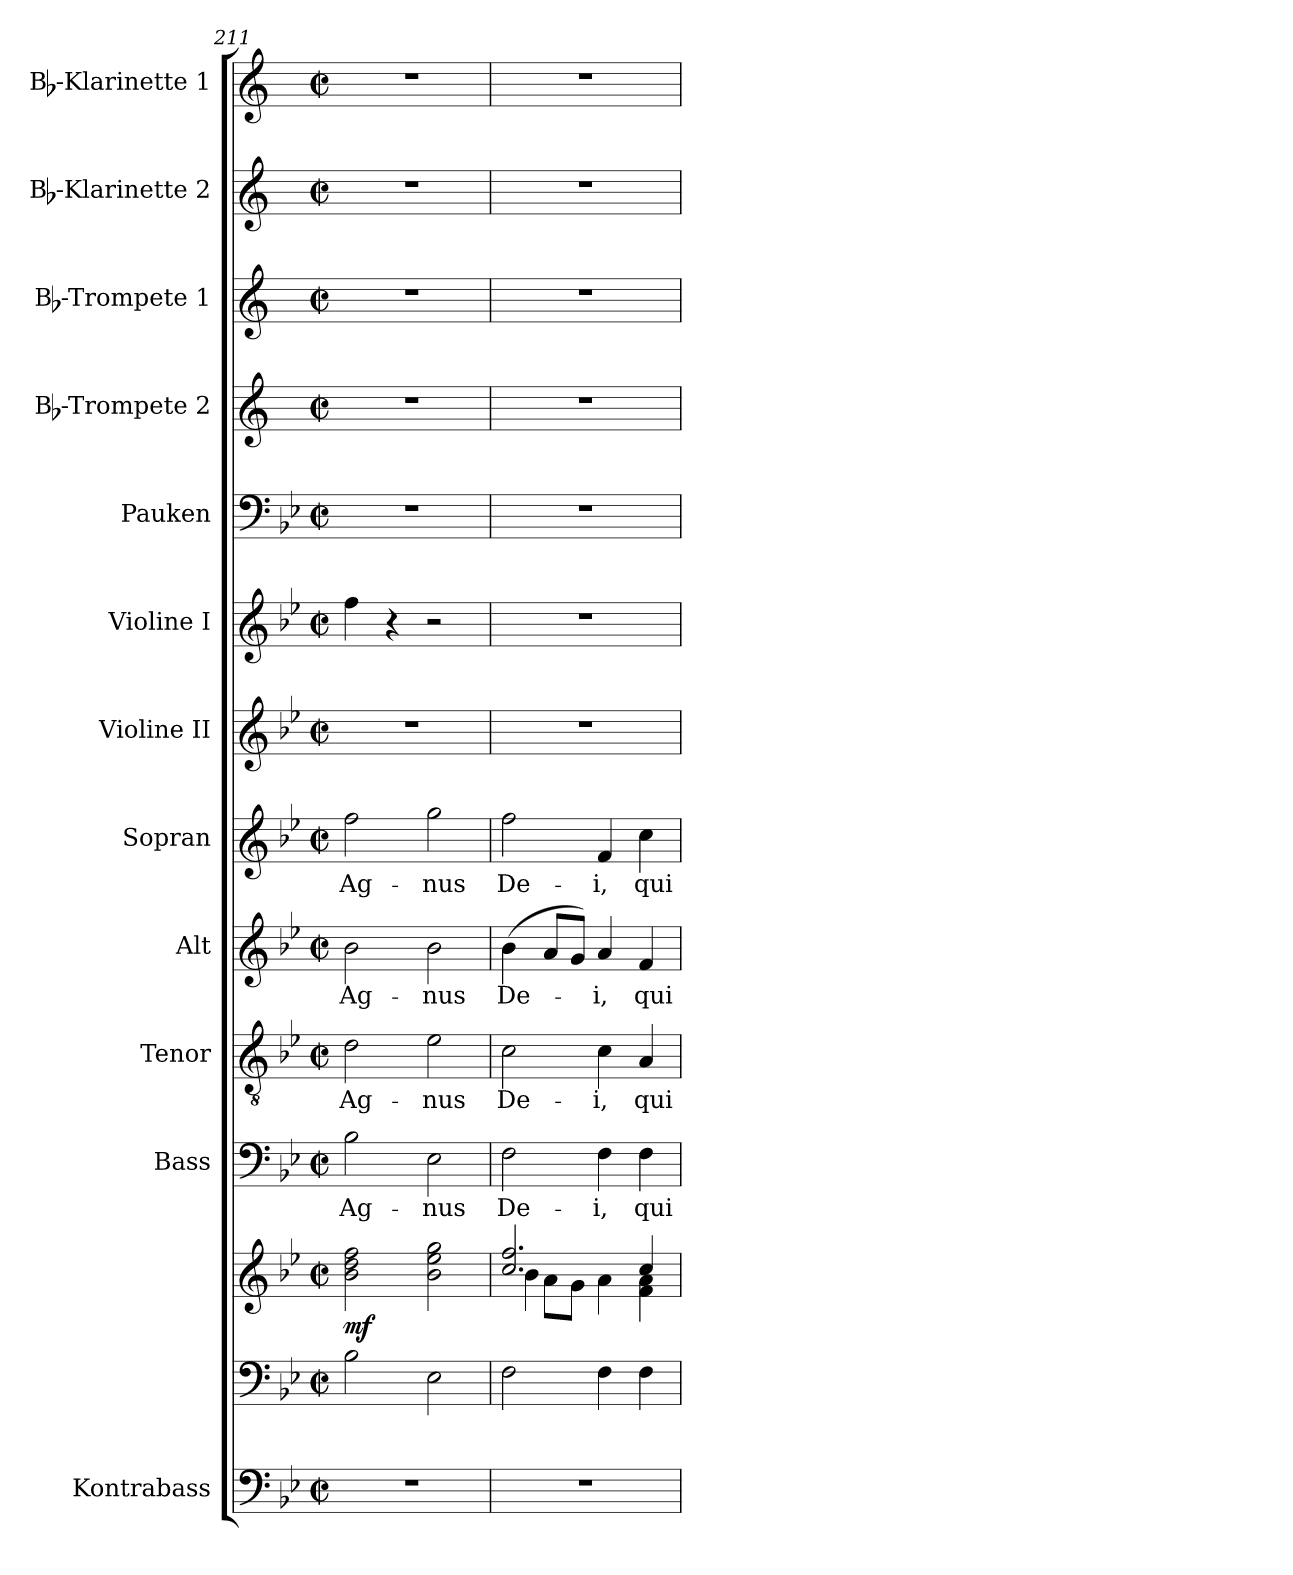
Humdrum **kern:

**kern	**kern	**kern	**dynam	**kern	**text	**kern	**text	**kern	**text	**kern	**text	**kern	**kern	**kern	**kern	**kern	**kern	**kern
*part13	*part12	*part12	*part12	*part11	*part11	*part10	*part10	*part9	*part9	*part8	*part8	*part7	*part6	*part5	*part4	*part3	*part2	*part1
*staff14	*staff13	*staff12	*staff12/13	*staff11	*staff11	*staff10	*staff10	*staff9	*staff9	*staff8	*staff8	*staff7	*staff6	*staff5	*staff4	*staff3	*staff2	*staff1
*I"Kontrabass	*	*	*	*I"Bass	*	*I"Tenor	*	*I"Alt	*	*I"Sopran	*	*I"Violine II	*I"Violine I	*I"Pauken	*I"Bb-Trompete 2	*I"Bb-Trompete 1	*I"Bb-Klarinette 2	*I"Bb-Klarinette 1
*I'Kb.	*	*	*	*I'B.	*	*I'T.	*	*I'A.	*	*I'S.	*	*I'Vl. II	*I'Vl. I	*I'Pk.	*I'Bb Trp. 2	*I'Bb Trp. 1	*I'Bb Kl. 2	*I'Bb Kl. 1
*clefF4	*clefF4	*clefG2	*	*clefF4	*	*clefGv2	*	*clefG2	*	*clefG2	*	*clefG2	*clefG2	*clefF4	*clefG2	*clefG2	*clefG2	*clefG2
*ITrd7c12	*	*	*	*	*	*	*	*	*	*	*	*	*	*	*ITrd1c2	*ITrd1c2	*ITrd1c2	*ITrd1c2
*k[b-e-]	*k[b-e-]	*k[b-e-]	*	*k[b-e-]	*	*k[b-e-]	*	*k[b-e-]	*	*k[b-e-]	*	*k[b-e-]	*k[b-e-]	*k[b-e-]	*k[b-e-]	*k[b-e-]	*k[b-e-]	*k[b-e-]
*B-:	*B-:	*B-:	*	*B-:	*	*B-:	*	*B-:	*	*B-:	*	*B-:	*B-:	*B-:	*B-:	*B-:	*B-:	*B-:
*M2/2	*M2/2	*M2/2	*	*M2/2	*	*M2/2	*	*M2/2	*	*M2/2	*	*M2/2	*M2/2	*M2/2	*M2/2	*M2/2	*M2/2	*M2/2
*met(c|)	*met(c|)	*met(c|)	*	*met(c|)	*	*met(c|)	*	*met(c|)	*	*met(c|)	*	*met(c|)	*met(c|)	*met(c|)	*met(c|)	*met(c|)	*met(c|)	*met(c|)
=211	=211	=211	=211	=211	=211	=211	=211	=211	=211	=211	=211	=211	=211	=211	=211	=211	=211	=211
!	!	!	!LO:DY:b	!	!LO:LY:b	!	!LO:LY:b	!	!LO:LY:b	!	!LO:LY:b	!	!	!	!	!	!	!
1r	2B-\	2b-\ 2dd\ 2ff\	mf	2B-\	Ag-	2d\	Ag-	2b-\	Ag-	2ff\	Ag-	1r	4ff\	1r	1r	1r	1r	1r
.	.	.	.	.	.	.	.	.	.	.	.	.	4r	.	.	.	.	.
!	!	!	!	!	!LO:LY:b	!	!LO:LY:b	!	!LO:LY:b	!	!LO:LY:b	!	!	!	!	!	!	!
.	2E-\	2b-\ 2ee-\ 2gg\	.	2E-\	-nus	2e-\	-nus	2b-\	-nus	2gg\	-nus	.	2r	.	.	.	.	.
=212	=212	=212	=212	=212	=212	=212	=212	=212	=212	=212	=212	=212	=212	=212	=212	=212	=212	=212
*	*	*^	*	*	*	*	*	*	*	*	*	*	*	*	*	*	*	*
!	!	!	!	!	!	!LO:LY:b	!	!LO:LY:b	!	!LO:LY:b	!	!LO:LY:b	!	!	!	!	!	!	!
1r	2F\	2.cc/ 2.ff/	4b-\	.	2F\	De-	2c\	De-	(>4b-\	De-	2ff\	De-	1r	1r	1r	1r	1r	1r	1r
.	.	.	8a\L	.	.	.	.	.	8a/L	.	.	.	.	.	.	.	.	.	.
.	.	.	8g\J	.	.	.	.	.	8g/J)	.	.	.	.	.	.	.	.	.	.
!	!	!	!	!	!	!LO:LY:b	!	!LO:LY:b	!	!LO:LY:b	!	!LO:LY:b	!	!	!	!	!	!	!
.	4F\	.	4a\	.	4F\	-i,	4c\	-i,	4a/	-i,	4f/	-i,	.	.	.	.	.	.	.
!	!	!	!	!	!	!LO:LY:b	!	!LO:LY:b	!	!LO:LY:b	!	!LO:LY:b	!	!	!	!	!	!	!
.	4F\	4cc/	4f\ 4a\	.	4F\	qui	4A/	qui	4f/	qui	4cc\	qui	.	.	.	.	.	.	.
*	*	*v	*v	*	*	*	*	*	*	*	*	*	*	*	*	*	*	*	*
=	=	=	=	=	=	=	=	=	=	=	=	=	=	=	=	=	=	=
*-	*-	*-	*-	*-	*-	*-	*-	*-	*-	*-	*-	*-	*-	*-	*-	*-	*-	*-
